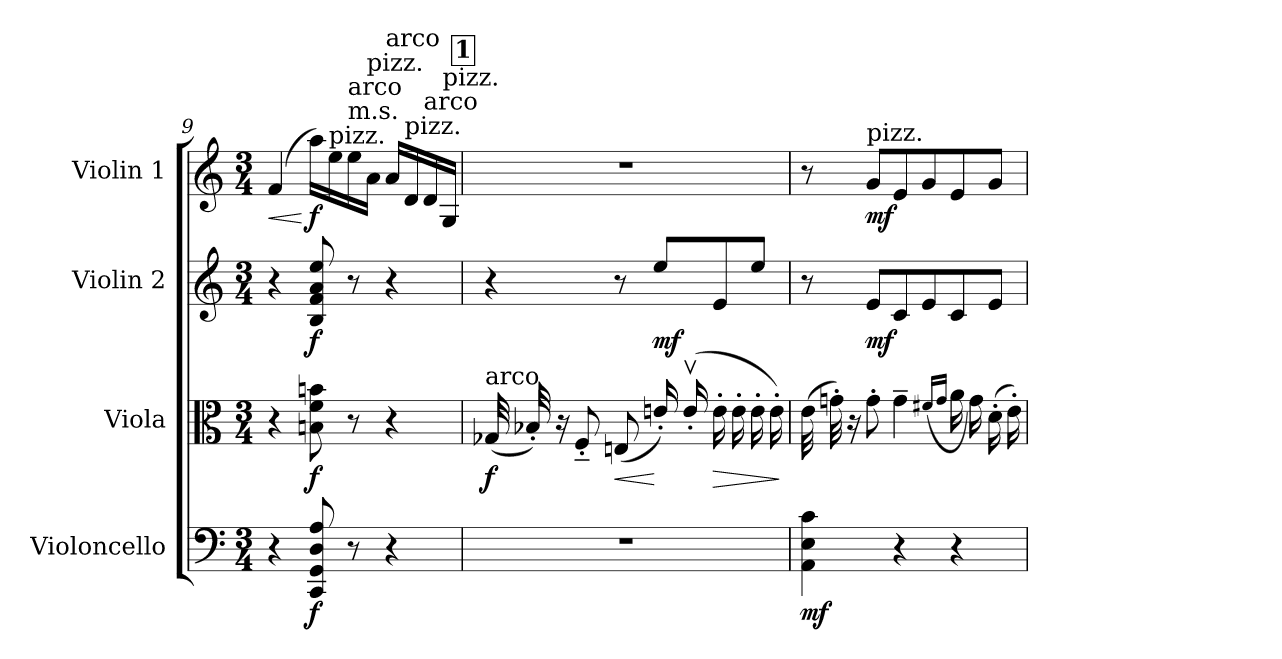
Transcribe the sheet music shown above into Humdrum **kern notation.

**kern	**dynam	**kern	**dynam	**kern	**dynam	**kern	**dynam
*part4	*part4	*part3	*part3	*part2	*part2	*part1	*part1
*staff4	*staff4	*staff3	*staff3	*staff2	*staff2	*staff1	*staff1
*I"Violoncello	*	*I"Viola	*	*I"Violin 2	*	*I"Violin 1	*
*I'Vc	*	*I'Vla	*	*I'Vln	*	*I'Vln	*
*clefF4	*	*clefC3	*	*clefG2	*	*clefG2	*
*k[]	*	*k[]	*	*k[]	*	*k[]	*
*M3/4	*	*M3/4	*	*M3/4	*	*M3/4	*
=9	=9	=9	=9	=9	=9	=9	=9
!	!	!	!	!	!	!	!LO:HP:b
4r	.	4r	.	4r	.	(4f/	<
!	!LO:DY:b	!	!LO:DY:b	!	!LO:DY:b	!	!LO:DY:n=1:b
8CC/ 8GG/ 8D/ 8A/	f	8Bn\ 8f\ 8bn\	f	8B/ 8f/ 8a/ 8ee/	f	16aa\LL)	[ f
!	!	!	!	!	!	!LO:TX:a:t=pizz.	!
.	.	.	.	.	.	16ee\	.
!	!	!	!	!	!	!LO:TX:a:t=m.s.	!
!	!	!	!	!	!	!LO:TX:a:t=arco	!
8r	.	8r	.	8r	.	16ee\	.
!	!	!	!	!	!	!LO:TX:a:t=pizz.	!
.	.	.	.	.	.	16a\JJ	.
!	!	!	!	!	!	!LO:TX:a:t=arco	!
4r	.	4r	.	4r	.	16a/LL	.
!	!	!	!	!	!	!LO:TX:a:t=pizz.	!
.	.	.	.	.	.	16d/	.
!	!	!	!	!	!	!LO:TX:a:t=arco	!
.	.	.	.	.	.	16d/	.
!	!	!	!	!	!	!LO:TX:a:t=pizz.	!
.	.	.	.	.	.	16G/JJ	.
!!LO:LB:g=z
!!LO:REH:place=s1:a:B:cj:fs=14:t=1
=10	=10	=10	=10	=10	=10	=10	=10
!	!	!LO:TX:a:t=arco	!	!	!	!	!
!	!	!	!LO:DY:b	!	!	!	!
2.r	.	(32G-X/LLL	f	4r	.	2.r	.
.	.	32B-X'/J)	.	.	.	.	.
.	.	16r	.	.	.	.	.
.	.	8F'~/J	.	.	.	.	.
!	!	!	!LO:HP:b	!	!	!	!
.	.	(8En/L	<	8r	.	.	.
!	!	!	!	!	!LO:DY:b	!	!
.	.	16en'/L)	[	8ee/L	mf	.	.
.	.	(16ev'/JJ	.	.	.	.	.
!	!	!	!LO:HP:b	!	!	!	!
.	.	16e'\LL	>	8e/	.	.	.
.	.	16e'\	.	.	.	.	.
.	.	16e'\	.	8ee/J	.	.	.
.	.	16e'\JJ)	.	.	.	.	.
.	.	.	]	.	.	.	.
=11	=11	=11	=11	=11	=11	=11	=11
!	!LO:DY:b	!	!	!	!	!	!
4AA\ 4E\ 4c\	mf	(32e\LLL	.	8r	.	8r	.
.	.	32gn'\J)	.	.	.	.	.
.	.	16r	.	.	.	.	.
!	!	!	!	!	!	!LO:TX:a:t=pizz.	!
!	!	!	!	!	!LO:DY:b	!	!LO:DY:b
.	.	8g'\J	.	8e/L	mf	8g/L	mf
4r	.	4g~\	.	8c/	.	8e/	.
.	.	.	.	8e/	.	8g/	.
.	.	(>16qf#X/LL	.	.	.	.	.
.	.	16qg/JJ	.	.	.	.	.
4r	.	16a\LL	.	8c/	.	8e/	.
.	.	16g\)	.	.	.	.	.
.	.	(16d'\	.	8e/J	.	8g/J	.
.	.	16e'\JJ)	.	.	.	.	.
=	=	=	=	=	=	=	=
*-	*-	*-	*-	*-	*-	*-	*-
